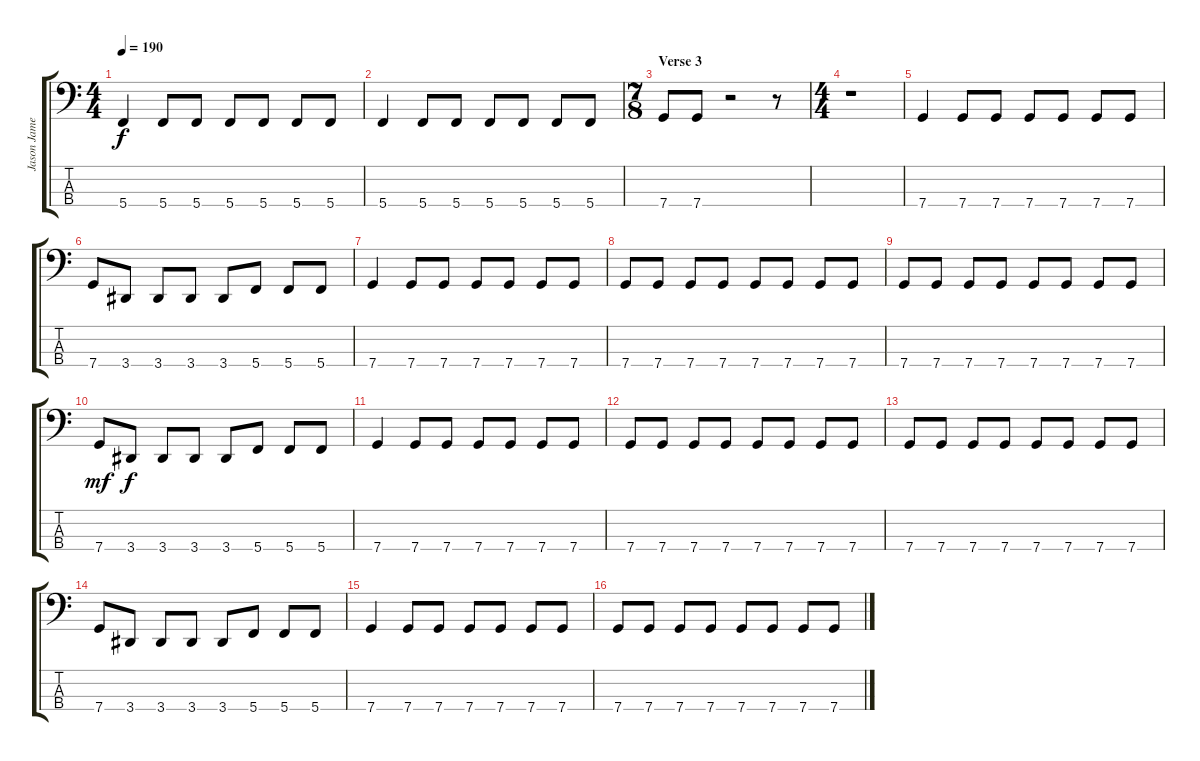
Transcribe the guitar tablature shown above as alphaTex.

\track ("Jason James" "Jason Jame") {instrument electricbasspick}
\staff {score tabs}
\tuning (F2 C2 G1 C1) {hide}
\ts (4 4)
\tempo 190
\clef f4
\ks c
5.4.4{dy f} 5.4.8 5.4.8 5.4.8 5.4.8 5.4.8 5.4.8 |
5.4.4 5.4.8 5.4.8 5.4.8 5.4.8 5.4.8 5.4.8 |
\ts (7 8)
\section ("" "Verse 3")
7.4.8 7.4.8 r.2 r.8 |
\ts (4 4)
r.1 |
7.4.4 7.4.8 7.4.8 7.4.8 7.4.8 7.4.8 7.4.8 |
7.4.8 3.4.8 3.4.8 3.4.8 3.4.8 5.4.8 5.4.8 5.4.8 |
7.4.4 7.4.8 7.4.8 7.4.8 7.4.8 7.4.8 7.4.8 |
7.4.8 7.4.8 7.4.8 7.4.8 7.4.8 7.4.8 7.4.8 7.4.8 |
7.4.8 7.4.8 7.4.8 7.4.8 7.4.8 7.4.8 7.4.8 7.4.8 |
7.4.8{dy mf} 3.4.8{dy f} 3.4.8 3.4.8 3.4.8 5.4.8 5.4.8 5.4.8 |
7.4.4 7.4.8 7.4.8 7.4.8 7.4.8 7.4.8 7.4.8 |
7.4.8 7.4.8 7.4.8 7.4.8 7.4.8 7.4.8 7.4.8 7.4.8 |
7.4.8 7.4.8 7.4.8 7.4.8 7.4.8 7.4.8 7.4.8 7.4.8 |
7.4.8 3.4.8 3.4.8 3.4.8 3.4.8 5.4.8 5.4.8 5.4.8 |
7.4.4 7.4.8 7.4.8 7.4.8 7.4.8 7.4.8 7.4.8 |
7.4.8 7.4.8 7.4.8 7.4.8 7.4.8 7.4.8 7.4.8 7.4.8
